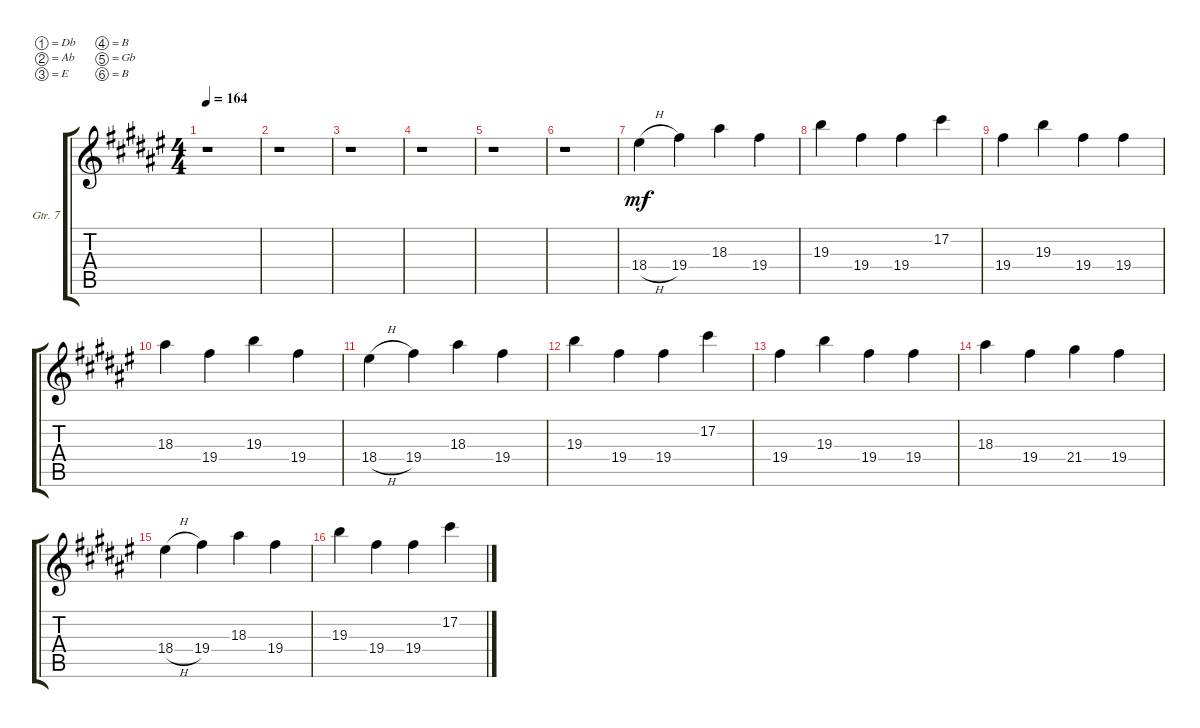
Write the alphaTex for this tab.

\defaultSystemsLayout 4
\bracketExtendMode groupsimilarinstruments
\firstSystemTrackNameOrientation horizontal
\otherSystemsTrackNameOrientation horizontal
\track ("Guitar 7" "Gtr. 7") {instrument distortionguitar}
\staff {score tabs}
\tuning (Db4 Ab3 E3 B2 Gb2 B1)
\ts (4 4)
\tempo 164
\clef g2
\scale
0.333333
\ks f#
r.1{dy mf} |
\scale
0.333333 r.1 |
\scale
0.333333 r.1 |
\scale
0.333333 r.1 |
\scale
0.333333 r.1 |
\scale
0.333333 r.1 |
\scale
0.333333 18.4{h}.4 19.4.4 18.3.4 19.4.4 |
\scale
0.333333 19.3.4 19.4.4 19.4.4 17.2.4 |
\scale
0.333333 19.4.4 19.3.4 19.4.4 19.4.4 |
\scale
0.333333 18.3.4 19.4.4 19.3.4 19.4.4 |
\scale
0.333333 18.4{h}.4 19.4.4 18.3.4 19.4.4 |
\scale
0.333333 19.3.4 19.4.4 19.4.4 17.2.4 |
\scale
0.333333 19.4.4 19.3.4 19.4.4 19.4.4 |
\scale
0.333333 18.3.4 19.4.4 21.4.4 19.4.4 |
\scale
0.333333 18.4{h}.4 19.4.4 18.3.4 19.4.4 |
\scale
0.333333 19.3.4 19.4.4 19.4.4 17.2.4
